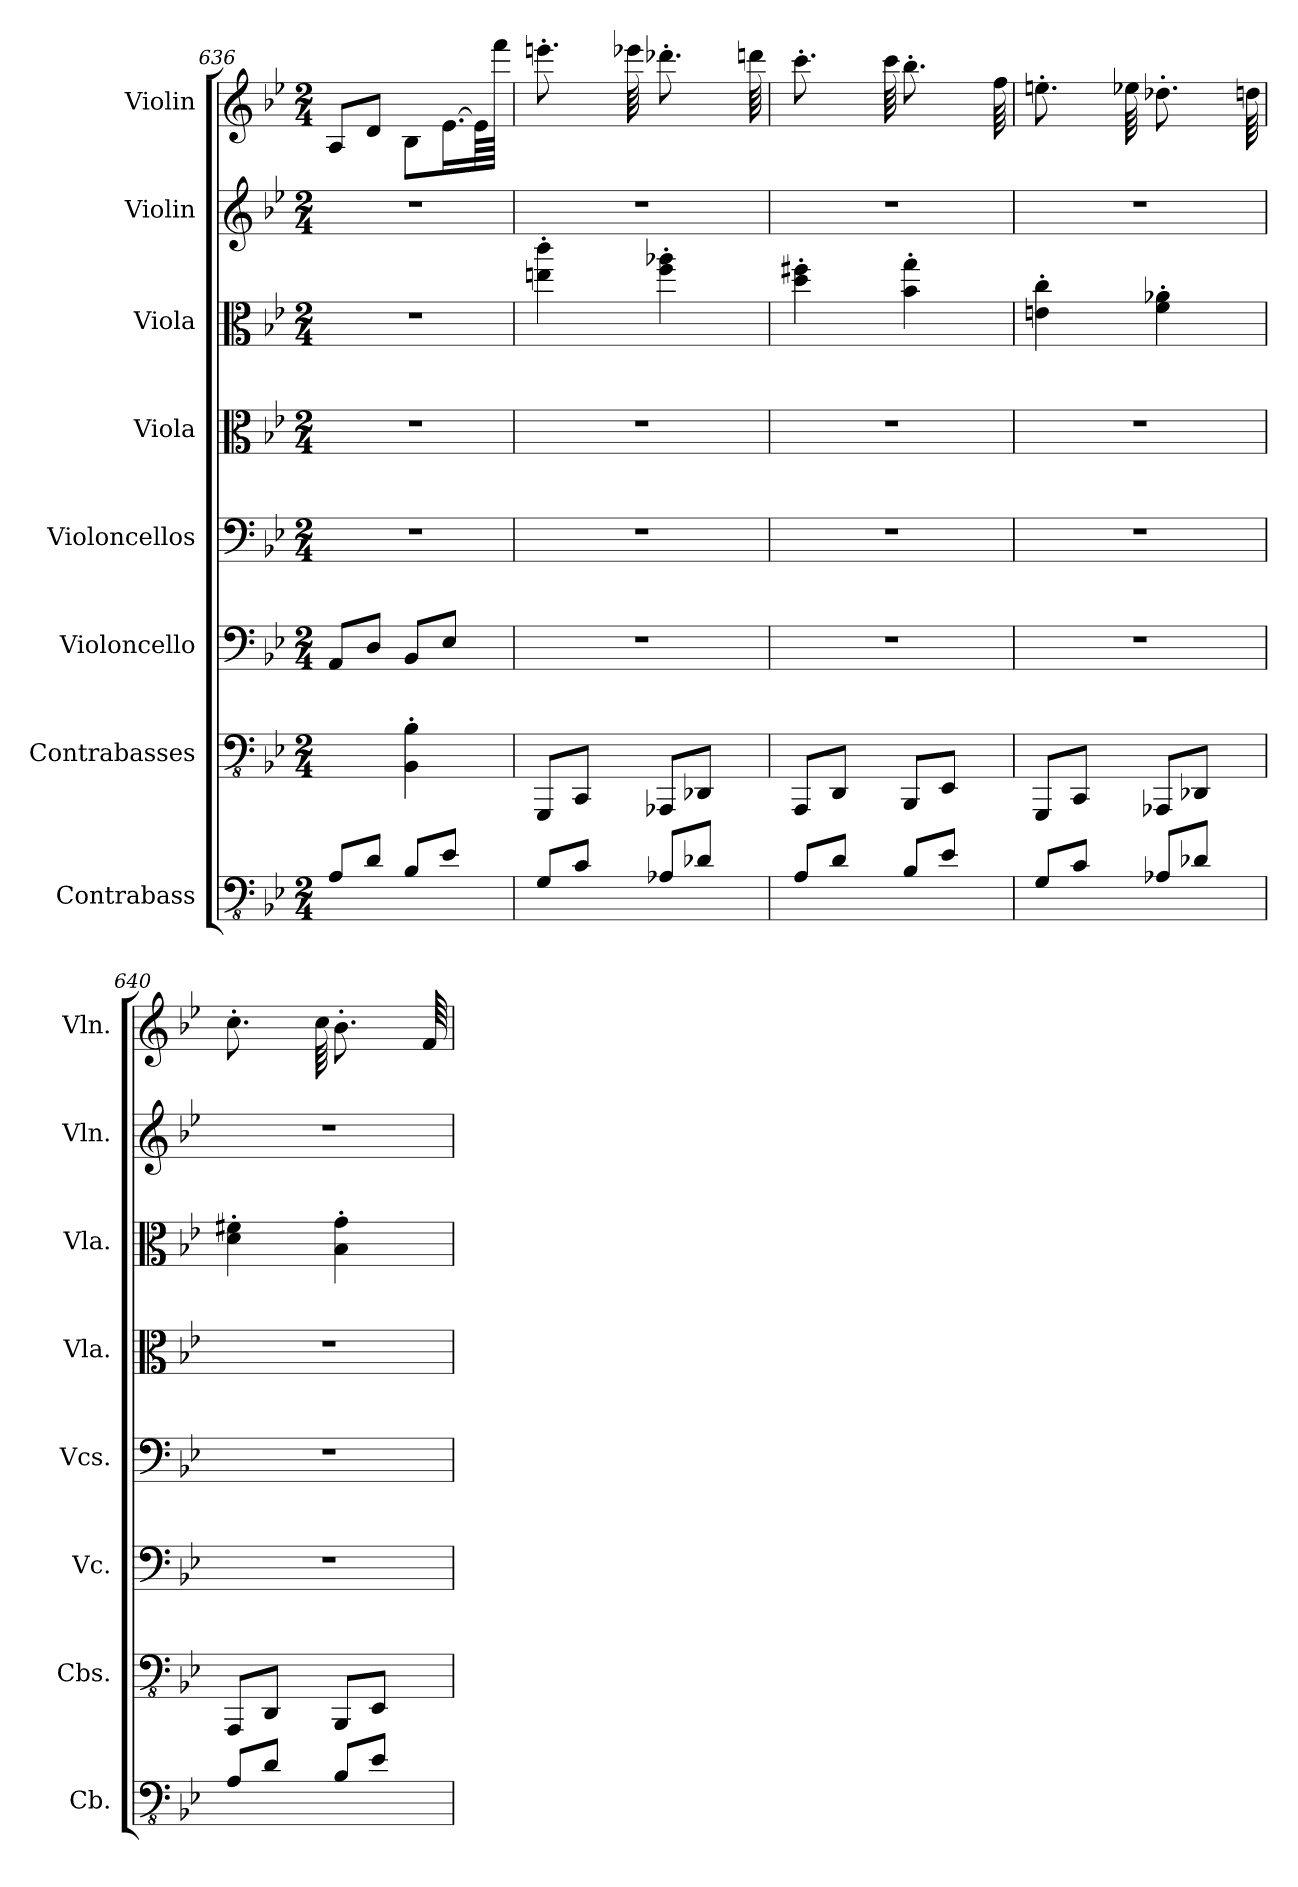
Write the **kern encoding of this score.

**kern	**kern	**kern	**kern	**kern	**kern	**kern	**kern
*part8	*part7	*part6	*part5	*part4	*part3	*part2	*part1
*staff8	*staff7	*staff6	*staff5	*staff4	*staff3	*staff2	*staff1
*I"Contrabass	*I"Contrabasses	*I"Violoncello	*I"Violoncellos	*I"Viola	*I"Viola	*I"Violin	*I"Violin
*I'Cb.	*I'Cbs.	*I'Vc.	*I'Vcs.	*I'Vla.	*I'Vla.	*I'Vln.	*I'Vln.
*clefFv4	*clefFv4	*clefF4	*clefF4	*clefC3	*clefC3	*clefG2	*clefG2
*ITrd7c12	*	*	*	*	*	*	*
*k[b-e-]	*k[b-e-]	*k[b-e-]	*k[b-e-]	*k[b-e-]	*k[b-e-]	*k[b-e-]	*k[b-e-]
*M2/4	*M2/4	*M2/4	*M2/4	*M2/4	*M2/4	*M2/4	*M2/4
=636	=636	=636	=636	=636	=636	=636	=636
8AAA/L	4ryy	8AA/L	2r	2r	2r	2r	8A/L
8DD/J	.	8D/J	.	.	.	.	8d/J
8BBB-/L	4BBB-\' 4BB-\'	8BB-/L	.	.	.	.	8B-\L
8EE-/J	.	8E-/J	.	.	.	.	[16.e-\L
.	.	.	.	.	.	.	64e-\LL]
.	.	.	.	.	.	.	64fff\JJJJ
=637	=637	=637	=637	=637	=637	=637	=637
8GGG/L	8GGGG/L	2r	2r	2r	4een\' 4ccc\'	2r	8.eeen'\
8CC/J	8CCC/J	.	.	.	.	.	.
.	.	.	.	.	.	.	32ryy
.	.	.	.	.	.	.	64ryy
.	.	.	.	.	.	.	64eee-X\
8AAA-X/L	8AAAA-X/L	.	.	.	4ff\' 4aa-X\'	.	8.ddd-X'\
8DD-X/J	8DDD-X/J	.	.	.	.	.	.
.	.	.	.	.	.	.	32ryy
.	.	.	.	.	.	.	64ryy
.	.	.	.	.	.	.	64dddn\
!!LO:PB:g=z
=638	=638	=638	=638	=638	=638	=638	=638
8AAA/L	8AAAA/L	2r	2r	2r	4dd\' 4ff#X\'	2r	8.ccc'\
8DD/J	8DDD/J	.	.	.	.	.	.
.	.	.	.	.	.	.	32ryy
.	.	.	.	.	.	.	64ryy
.	.	.	.	.	.	.	64ccc\
8BBB-/L	8BBBB-/L	.	.	.	4b-\' 4gg\'	.	8.bb-'\
8EE-/J	8EEE-/J	.	.	.	.	.	.
.	.	.	.	.	.	.	32ryy
.	.	.	.	.	.	.	64ryy
.	.	.	.	.	.	.	64ff\
=639	=639	=639	=639	=639	=639	=639	=639
8GGG/L	8GGGG/L	2r	2r	2r	4en\' 4cc\'	2r	8.een'\
8CC/J	8CCC/J	.	.	.	.	.	.
.	.	.	.	.	.	.	32ryy
.	.	.	.	.	.	.	64ryy
.	.	.	.	.	.	.	64ee-X\
8AAA-X/L	8AAAA-X/L	.	.	.	4f\' 4a-X\'	.	8.dd-X'\
8DD-X/J	8DDD-X/J	.	.	.	.	.	.
.	.	.	.	.	.	.	32ryy
.	.	.	.	.	.	.	64ryy
.	.	.	.	.	.	.	64ddn\
=640	=640	=640	=640	=640	=640	=640	=640
8AAA/L	8AAAA/L	2r	2r	2r	4d\' 4f#X\'	2r	8.cc'\
8DD/J	8DDD/J	.	.	.	.	.	.
.	.	.	.	.	.	.	32ryy
.	.	.	.	.	.	.	64ryy
.	.	.	.	.	.	.	64cc\
8BBB-/L	8BBBB-/L	.	.	.	4B-\' 4g\'	.	8.b-'\
8EE-/J	8EEE-/J	.	.	.	.	.	.
.	.	.	.	.	.	.	32ryy
.	.	.	.	.	.	.	64ryy
.	.	.	.	.	.	.	64f/
=	=	=	=	=	=	=	=
*-	*-	*-	*-	*-	*-	*-	*-
